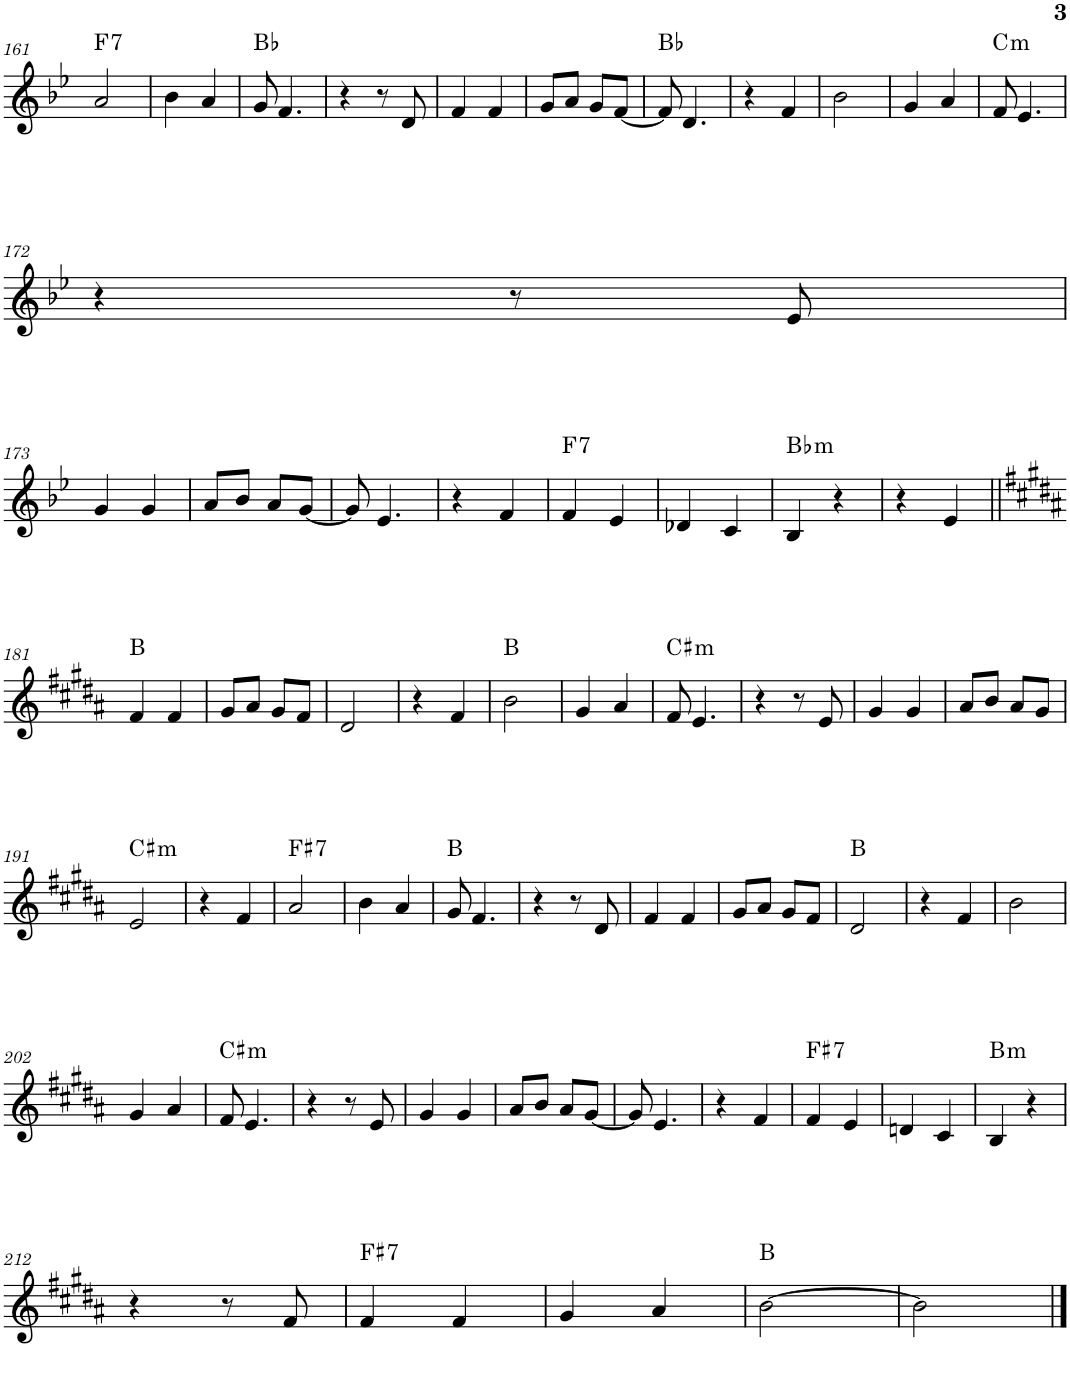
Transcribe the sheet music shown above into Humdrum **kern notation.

**kern	**harte
*part1	*part1
*staff1	*
*I"Piano	*
*I'Pno.	*
!!LO:PB:g=z
*clefG2	*
*k[b-e-]	*
*M2/4	*
=161	=161
!	!LO:H:kt=7
2a/	F:7
=162	=162
4b-\	.
4a/	.
=163	=163
8g/	Bb:maj
4.f/	.
=164	=164
4r	.
8r	.
8d/	.
=165	=165
4f/	.
4f/	.
=166	=166
8g/L	.
8a/J	.
8g/L	.
[8f/J	.
=167	=167
8f/]	Bb:maj
4.d/	.
=168	=168
4r	.
4f/	.
=169	=169
2b-\	.
=170	=170
4g/	.
4a/	.
=171	=171
!	!LO:H:kt=m
8f/	C:min
4.e-/	.
!!LO:LB:g=z
=172	=172
4r	.
8r	.
8e-/	.
!!LO:LB:g=z
=173	=173
4g/	.
4g/	.
=174	=174
8a/L	.
8b-/J	.
8a/L	.
[8g/J	.
=175	=175
8g/]	.
4.e-/	.
=176	=176
4r	.
4f/	.
=177	=177
!	!LO:H:kt=7
4f/	F:7
4e-/	.
=178	=178
4d-X/	.
4c/	.
=179	=179
!	!LO:H:kt=m
4B-/	Bb:min
4r	.
=180	=180
4r	.
4e-/	.
!!LO:LB:g=z
=181||	=181||
*k[f#c#g#d#a#]	*
4f#/	B:maj
4f#/	.
=182	=182
8g#/L	.
8a#/J	.
8g#/L	.
8f#/J	.
=183	=183
2d#/	.
=184	=184
4r	.
4f#/	.
=185	=185
2b\	B:maj
=186	=186
4g#/	.
4a#/	.
=187	=187
!	!LO:H:kt=m
8f#/	C#:min
4.e/	.
=188	=188
4r	.
8r	.
8e/	.
=189	=189
4g#/	.
4g#/	.
=190	=190
8a#/L	.
8b/J	.
8a#/L	.
8g#/J	.
!!LO:LB:g=z
=191	=191
!	!LO:H:kt=m
2e/	C#:min
=192	=192
4r	.
4f#/	.
=193	=193
!	!LO:H:kt=7
2a#/	F#:7
=194	=194
4b\	.
4a#/	.
=195	=195
8g#/	B:maj
4.f#/	.
=196	=196
4r	.
8r	.
8d#/	.
=197	=197
4f#/	.
4f#/	.
=198	=198
8g#/L	.
8a#/J	.
8g#/L	.
8f#/J	.
=199	=199
2d#/	B:maj
=200	=200
4r	.
4f#/	.
=201	=201
2b\	.
!!LO:LB:g=z
=202	=202
4g#/	.
4a#/	.
=203	=203
!	!LO:H:kt=m
8f#/	C#:min
4.e/	.
=204	=204
4r	.
8r	.
8e/	.
=205	=205
4g#/	.
4g#/	.
=206	=206
8a#/L	.
8b/J	.
8a#/L	.
[8g#/J	.
=207	=207
8g#/]	.
4.e/	.
=208	=208
4r	.
4f#/	.
=209	=209
!	!LO:H:kt=7
4f#/	F#:7
4e/	.
=210	=210
4dn/	.
4c#/	.
=211	=211
!	!LO:H:kt=m
4B/	B:min
4r	.
!!LO:LB:g=z
=212	=212
4r	.
8r	.
8f#/	.
=213	=213
!	!LO:H:kt=7
4f#/	F#:7
4f#/	.
=214	=214
4g#/	.
4a#/	.
=215	=215
[2b\	B:maj
=216	=216
2b\]	.
==	==
*-	*-
